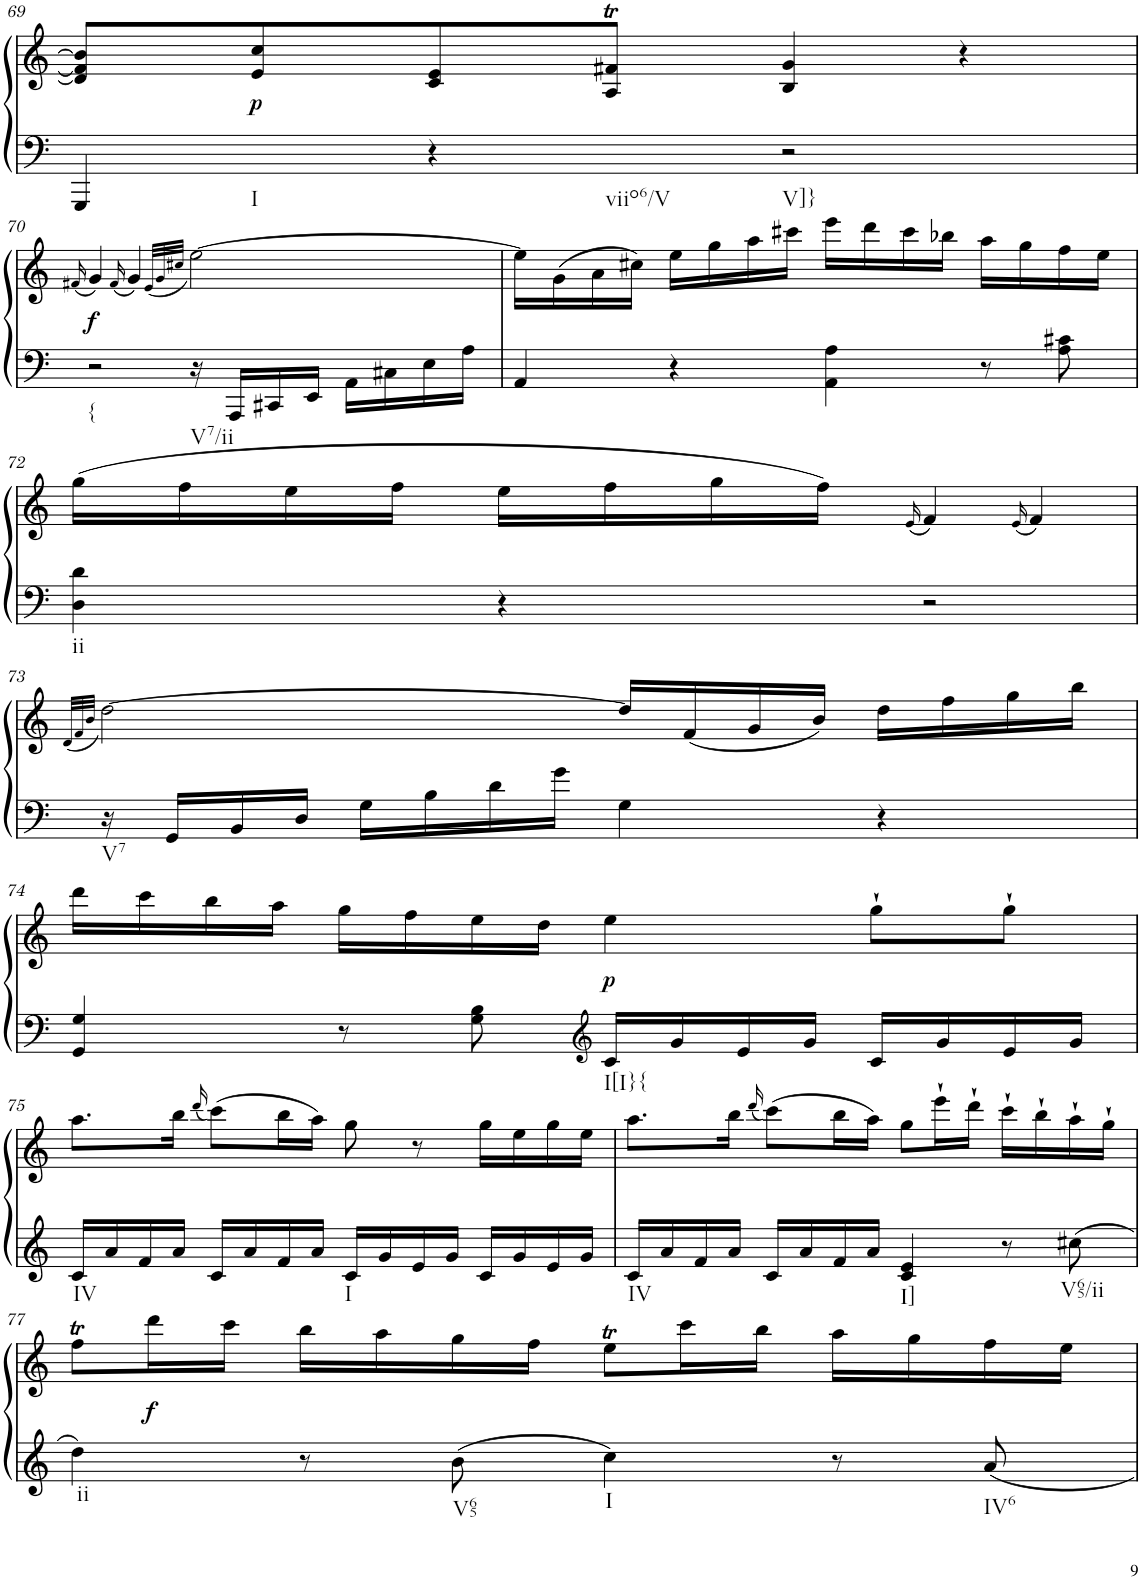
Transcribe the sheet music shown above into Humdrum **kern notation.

**kern	**kern	**dynam
*part1	*part1	*part1
*staff2	*staff1	*staff1/2
*I"Klavier linke Hand	*	*
!!LO:PB:g=z
*clefF4	*clefG2	*
*k[]	*k[]	*
*M4/4	*M4/4	*
=69	=69	=69
!LO:TX:b:t=I	!	!
4GGG/	8d/] 8f/] 8b/]L	.
!	!	!LO:DY:b
.	8e/ 8cc/	p
!LO:TX:b:t=viio6/V	!	!
4r	8c/ 8e/	.
.	8A/T 8f#X/TJ	.
!LO:TX:b:t=V]}	!	!
2r	4B/ 4g/	.
.	4r	.
!!LO:LB:g=z
=70	=70	=70
.	(16qf#X/	.
!LO:TX:b:t={	!	!
!	!	!LO:DY:b
2r	4g/)	f
.	(16qf#/	.
.	4g/)	.
.	(32qe/LLL	.
.	32qg/	.
.	32qcc#X/JJJ	.
!LO:TX:b:t=V7/ii	!	!
16r	[2ee\)	.
16AAA/LL	.	.
16CC#X/	.	.
16EE/JJ	.	.
16AA\LL	.	.
16C#X\	.	.
16E\	.	.
16A\JJ	.	.
=71	=71	=71
4AA/	16ee\LL]	.
.	(16g\	.
.	16a\	.
.	16cc#X\JJ)	.
4r	16ee\LL	.
.	16gg\	.
.	16aa\	.
.	16ccc#X\JJ	.
4AA\ 4A\	16eee\LL	.
.	16ddd\	.
.	16ccc#\	.
.	16bb-X\JJ	.
8r	16aa\LL	.
.	16gg\	.
8A\ 8c#X\	16ff\	.
.	16ee\JJ	.
!!LO:LB:g=z
=72	=72	=72
!LO:TX:b:t=ii	!	!
4D\ 4d\	(16gg\LL	.
.	16ff\	.
.	16ee\	.
.	16ff\JJ	.
4r	16ee\LL	.
.	16ff\	.
.	16gg\	.
.	16ff\JJ)	.
.	(16qe/	.
2r	4f/)	.
.	(16qe/	.
.	4f/)	.
!!LO:LB:g=z
=73	=73	=73
.	(32qd/LLL	.
.	32qf/	.
.	32qb/JJJ	.
!LO:TX:b:t=V7	!	!
16r	[2dd\)	.
16GG/LL	.	.
16BB/	.	.
16D/JJ	.	.
16G\LL	.	.
16B\	.	.
16d\	.	.
16g\JJ	.	.
4G\	16dd/LL]	.
.	(16f/	.
.	16g/	.
.	16b/JJ)	.
4r	16dd\LL	.
.	16ff\	.
.	16gg\	.
.	16bb\JJ	.
!!LO:LB:g=z
=74	=74	=74
4GG/ 4G/	16ddd\LL	.
.	16ccc\	.
.	16bb\	.
.	16aa\JJ	.
8r	16gg\LL	.
.	16ff\	.
8G\ 8B\	16ee\	.
.	16dd\JJ	.
*clefG2	*	*
!LO:TX:b:t=I[I}{	!	!
!	!	!LO:DY:b
16c/LL	4ee\	p
16g/	.	.
16e/	.	.
16g/JJ	.	.
16c/LL	8gg`\L	.
16g/	.	.
16e/	8gg`\J	.
16g/JJ	.	.
!!LO:LB:g=z
=75	=75	=75
!LO:TX:b:t=IV	!	!
16c/LL	8.aa\L	.
16a/	.	.
16f/	.	.
16a/JJ	16bb\Jk	.
.	(16qddd/	.
16c/LL	(8ccc\L)	.
16a/	.	.
16f/	16bb\L	.
16a/JJ	16aa\JJ)	.
!LO:TX:b:t=I	!	!
16c/LL	8gg\	.
16g/	.	.
16e/	8r	.
16g/JJ	.	.
16c/LL	16gg\LL	.
16g/	16ee\	.
16e/	16gg\	.
16g/JJ	16ee\JJ	.
=76	=76	=76
!LO:TX:b:t=IV	!	!
16c/LL	8.aa\L	.
16a/	.	.
16f/	.	.
16a/JJ	16bb\Jk	.
.	(16qddd/	.
16c/LL	(8ccc\L)	.
16a/	.	.
16f/	16bb\L	.
16a/JJ	16aa\JJ)	.
!LO:TX:b:t=I]	!	!
4c/ 4e/	8gg\L	.
.	16eee`\L	.
.	16ddd`\JJ	.
8r	16ccc`\LL	.
.	16bb`\	.
!LO:TX:b:t=V65/ii	!	!
8cc#X\	16aa`\	.
.	16gg`\JJ	.
!!LO:LB:g=z
=77	=77	=77
!LO:TX:b:t=ii	!	!
4dd\	8ffT\L	.
!	!	!LO:DY:b
.	16ddd\L	f
.	16ccc\JJ	.
8r	16bb\LL	.
.	16aa\	.
!LO:TX:b:t=V65	!	!
8b\	16gg\	.
.	16ff\JJ	.
!LO:TX:b:t=I	!	!
4cc\	8eet\L	.
.	16ccc\L	.
.	16bb\JJ	.
8r	16aa\LL	.
.	16gg\	.
!LO:TX:b:t=IV6	!	!
8a/	16ff\	.
.	16ee\JJ	.
=	=	=
*-	*-	*-
